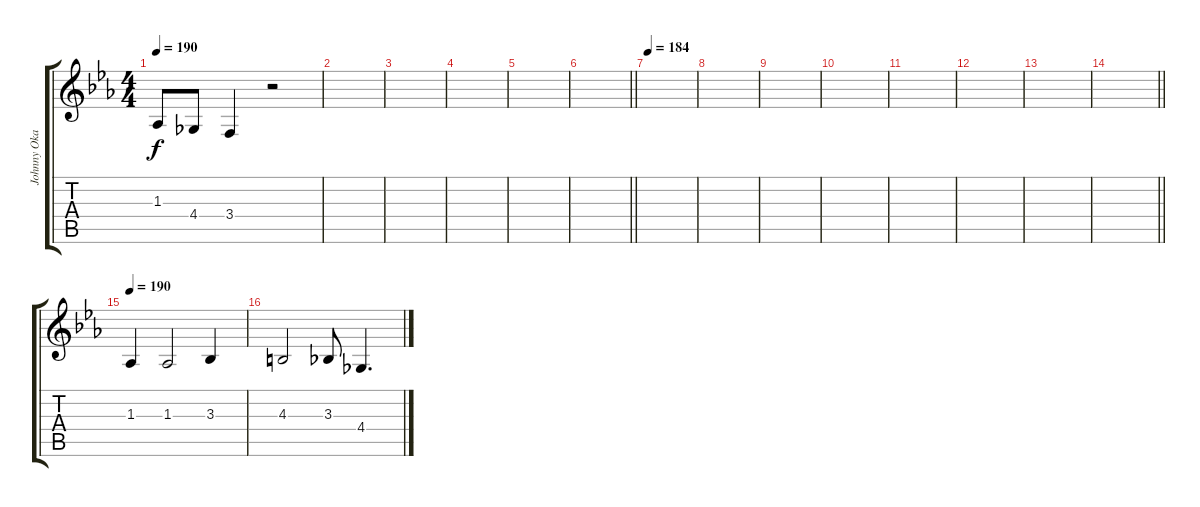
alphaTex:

\track ("Johnny Okay - Backing Vocal" "Johnny Oka") {instrument oboe}
\staff {score tabs}
\tuning (E4 B3 G3 D3 A2 E2) {hide}
\ts (4 4)
\tempo 190
\clef g2
\ks eb
1.3.8{dy f} 4.4.8 3.4.4 r.2 |
|
|
|
|
\barLineRight lightlight
|
\tempo 184
|
|
|
|
|
|
|
\barLineRight lightlight
|
\tempo 190
1.3.4 1.3.2 3.3.4 |
4.3.2 3.3.8 4.4.4{d}
